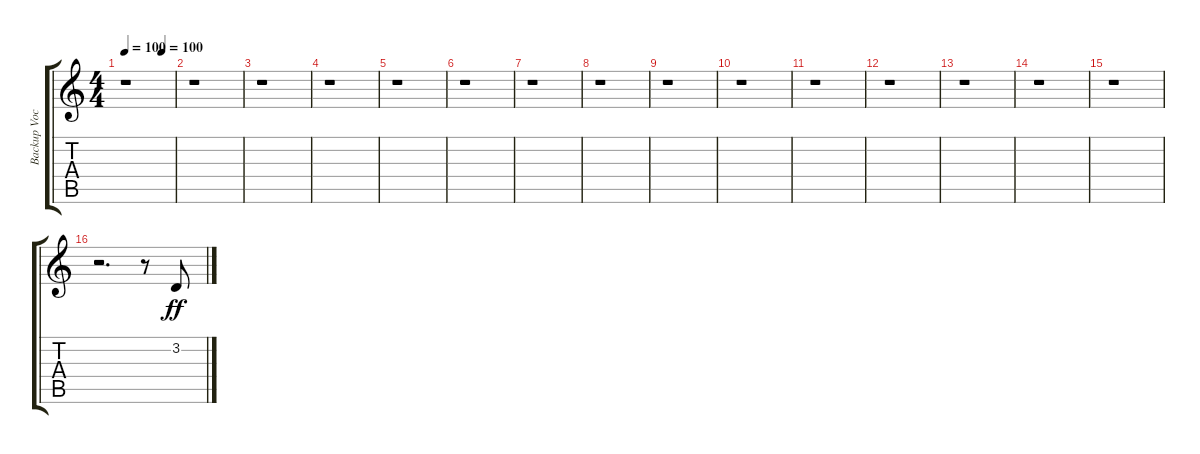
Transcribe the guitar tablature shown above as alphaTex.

\track ("Backup Vocal 1" "Backup Voc") {instrument synthvoice}
\staff {score tabs}
\tuning (E4 B3 G3 D3 A2 E2) {hide}
\ts (4 4)
\tempo 100
\tempo (100 0.75)
\clef g2
\ks c
r.1{dy ff} |
r.1 |
r.1 |
r.1 |
r.1 |
r.1 |
r.1 |
r.1 |
r.1 |
r.1 |
r.1 |
r.1 |
r.1 |
r.1 |
r.1 |
r.2{d} r.8 3.2.8{volume 14}
